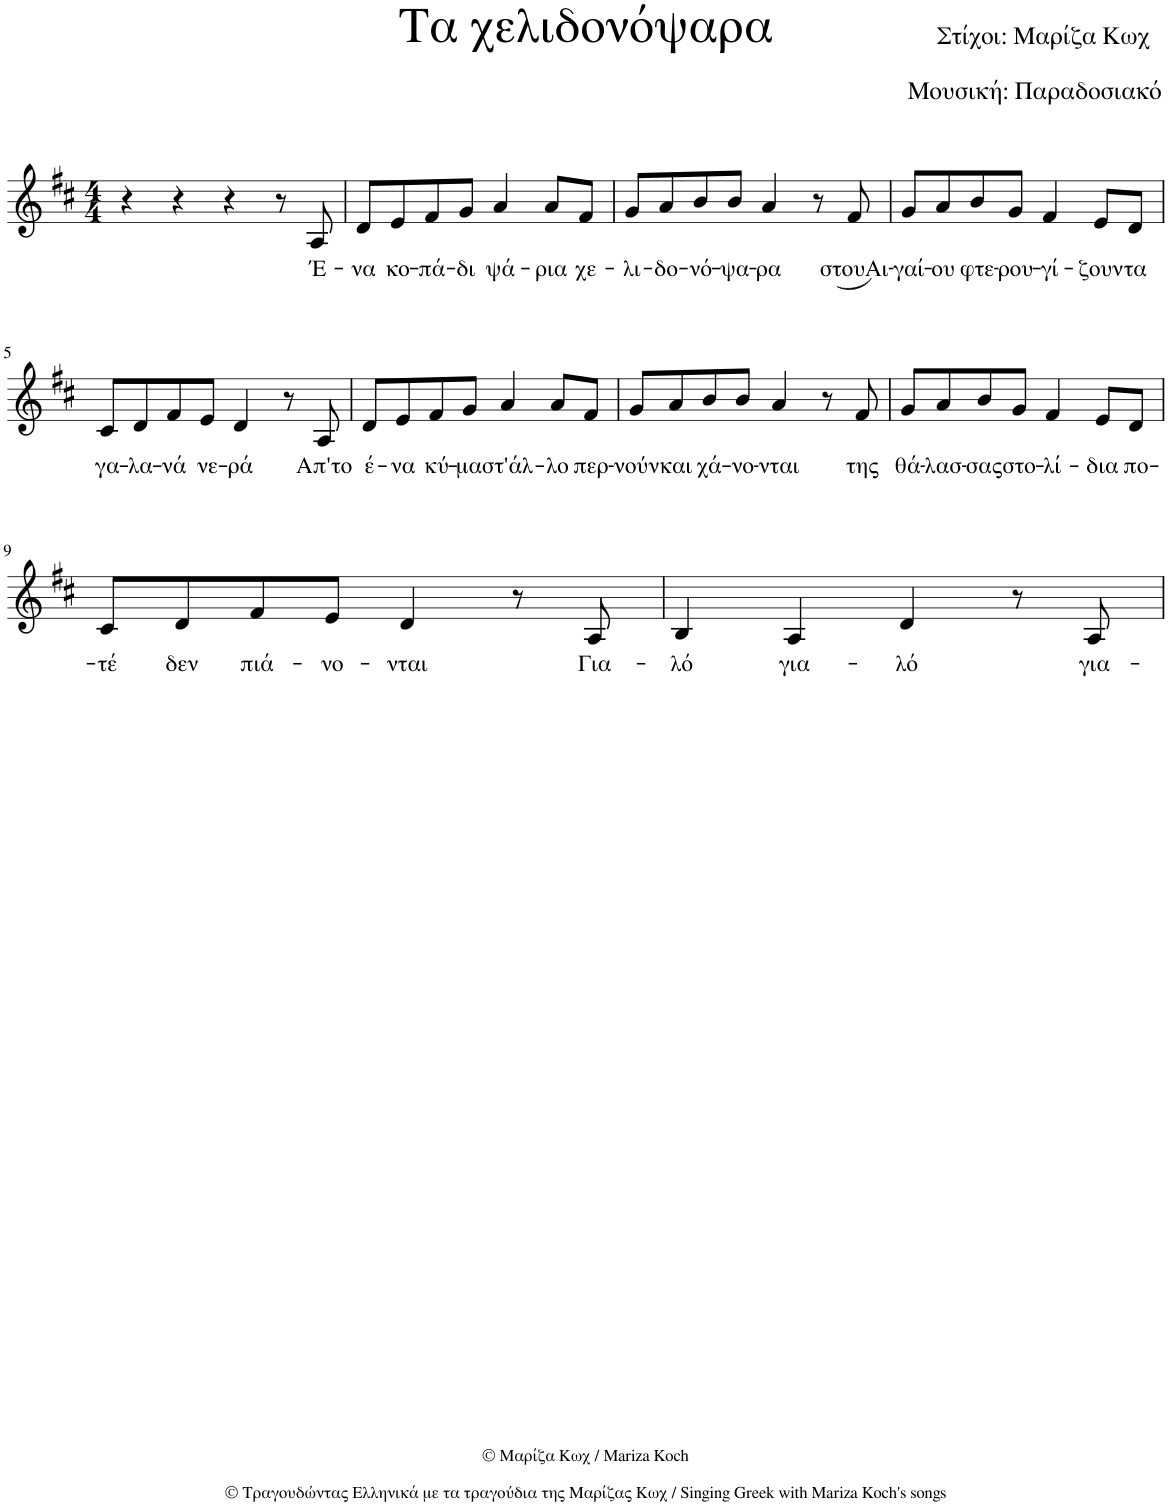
**kern	**text
*part1	*part1
*staff1	*staff1
*I"Piano	*
*I'Pno.	*
*clefG2	*
*k[f#c#]	*
*M4/4	*
=1	=1
4r	.
4r	.
4r	.
8r	.
!	!LO:LY:b
8A/	Έ-
=2	=2
!	!LO:LY:b
8d/L	-να
!	!LO:LY:b
8e/	κο-
!	!LO:LY:b
8f#/	-πά-
!	!LO:LY:b
8g/J	-δι
!	!LO:LY:b
4a/	ψά-
!	!LO:LY:b
8a/L	-ρια
!	!LO:LY:b
8f#/J	χε-
=3	=3
!	!LO:LY:b
8g/L	-λι-
!	!LO:LY:b
8a/	δο-
!	!LO:LY:b
8b/	-νό-
!	!LO:LY:b
8b/J	-ψα-
!	!LO:LY:b
4a/	-ρα
8r	.
!	!LO:LY:b
8f#/	στουΑι-
=4	=4
!	!LO:LY:b
(8g/L	-γαί-
!	!LO:LY:b
8a/)	-ου
!	!LO:LY:b
8b/	φτε-
!	!LO:LY:b
8g/J	-ρου-
!	!LO:LY:b
4f#/	-γί-
!	!LO:LY:b
8e/L	-ζουν
!	!LO:LY:b
8d/J	τα
!!LO:LB:g=z
=5	=5
!	!LO:LY:b
8c#/L	γα-
!	!LO:LY:b
8d/	-λα-
!	!LO:LY:b
8f#/	-νά
!	!LO:LY:b
8e/J	νε-
!	!LO:LY:b
4d/	-ρά
8r	.
!	!LO:LY:b
8A/	Απ'το
=6	=6
!	!LO:LY:b
8d/L	έ-
!	!LO:LY:b
8e/	-να
!	!LO:LY:b
8f#/	κύ-
!	!LO:LY:b
8g/J	-μα
!	!LO:LY:b
4a/	στ'άλ-
!	!LO:LY:b
8a/L	-λο
!	!LO:LY:b
8f#/J	περ-
=7	=7
!	!LO:LY:b
8g/L	-νούν
!	!LO:LY:b
8a/	και
!	!LO:LY:b
8b/	χά-
!	!LO:LY:b
8b/J	-νο-
!	!LO:LY:b
4a/	-νται
8r	.
!	!LO:LY:b
8f#/	της
=8	=8
!	!LO:LY:b
8g/L	θά-
!	!LO:LY:b
8a/	-λασ-
!	!LO:LY:b
8b/	-σας
!	!LO:LY:b
8g/J	στο-
!	!LO:LY:b
4f#/	-λί-
!	!LO:LY:b
8e/L	-δια
!	!LO:LY:b
8d/J	πο-
!!LO:LB:g=z
=9	=9
!	!LO:LY:b
8c#/L	-τέ
!	!LO:LY:b
8d/	δεν
!	!LO:LY:b
8f#/	πιά-
!	!LO:LY:b
8e/J	-νο-
!	!LO:LY:b
4d/	-νται
8r	.
!	!LO:LY:b
8A/	Για-
=10	=10
!	!LO:LY:b
4B/	-λό
!	!LO:LY:b
4A/	για-
!	!LO:LY:b
4d/	-λό
8r	.
!	!LO:LY:b
8A/	για-
=	=
*-	*-
